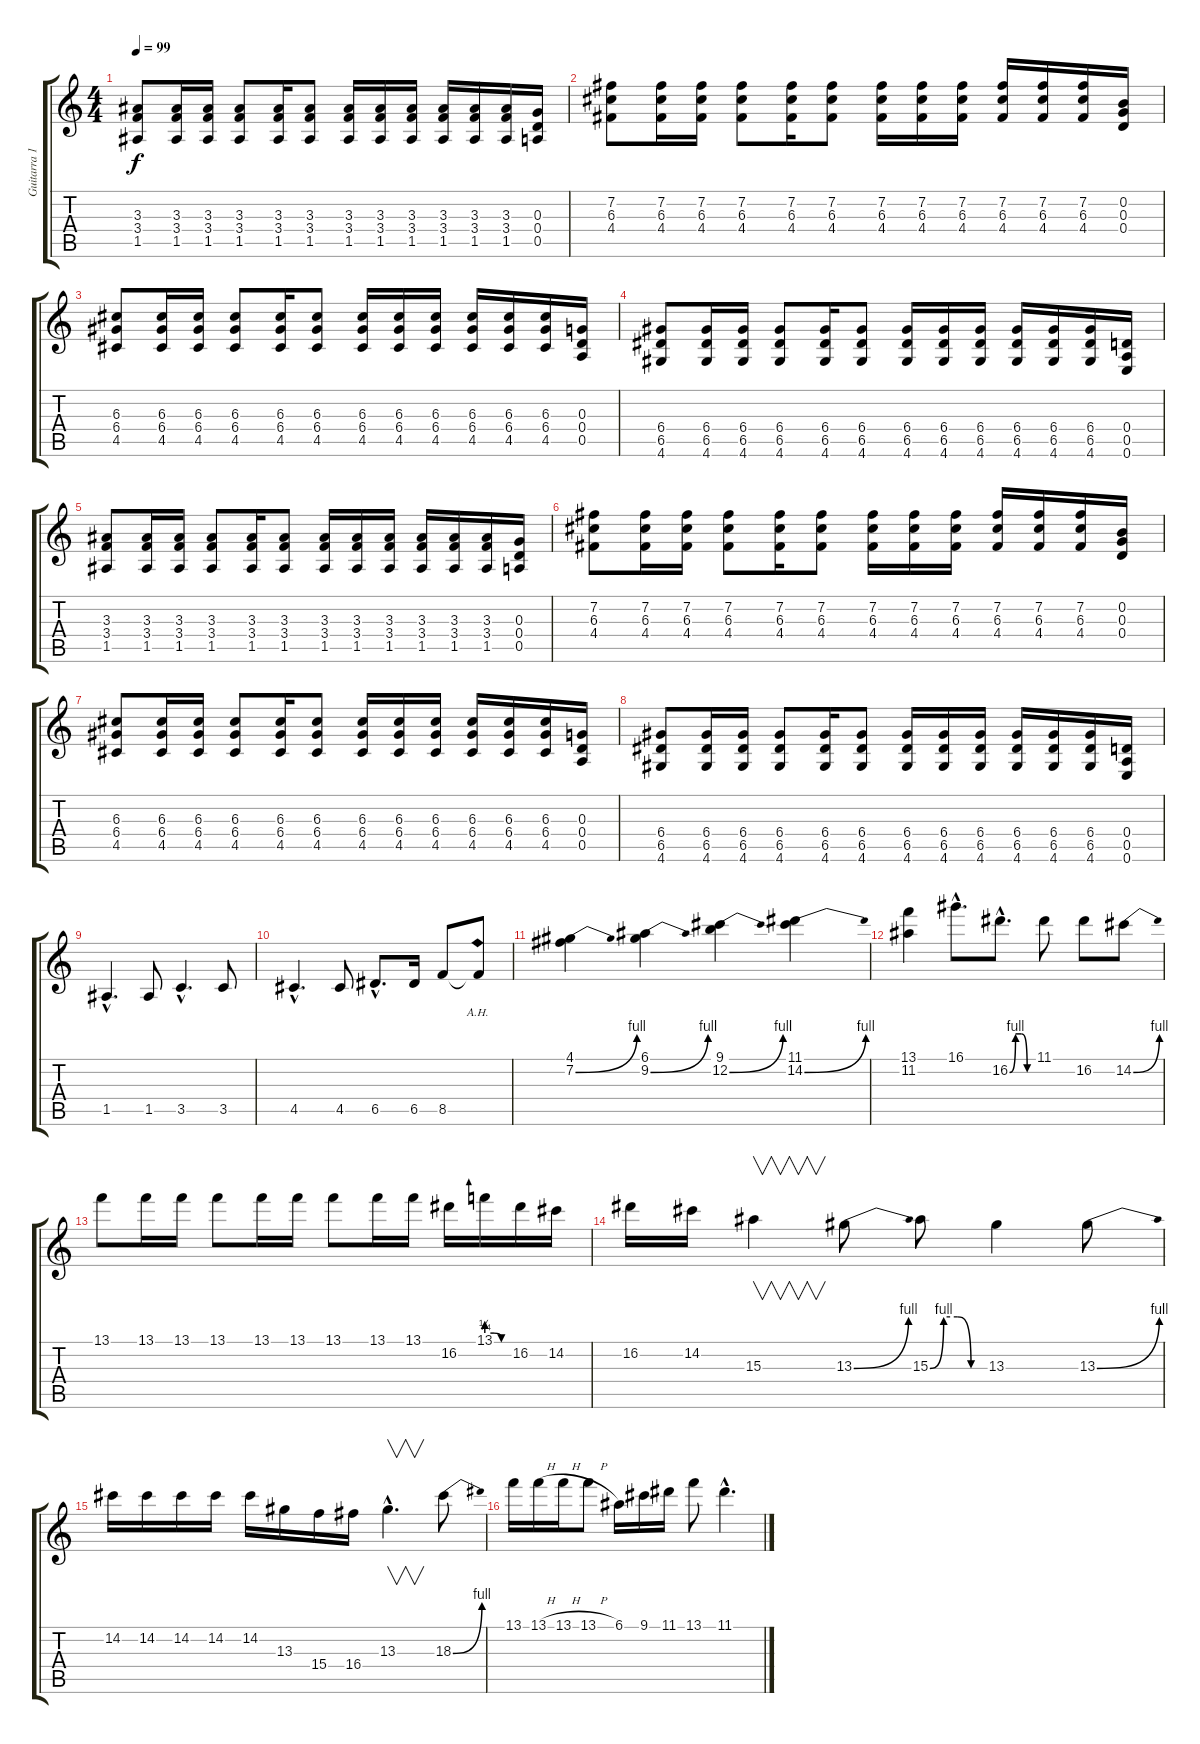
\track ("Guitarra 1" "Guitarra 1") {instrument distortionguitar}
\staff {score tabs}
\tuning (E4 B3 G3 D3 A2 E2) {hide}
\ts (4 4)
\tempo 99
\clef g2
\ks c
(3.3 3.4 1.5).8{dy f} (3.3 3.4 1.5).16 (3.3 3.4 1.5).16 (3.3 3.4 1.5).8 (3.3 3.4 1.5).16 (3.3 3.4 1.5).8 (3.3 3.4 1.5).16 (3.3 3.4 1.5).16 (3.3 3.4 1.5).16 (3.3 3.4 1.5).16 (3.3 3.4 1.5).16 (3.3 3.4 1.5).16 (0.3 0.4 0.5).16 |
(7.2 6.3 4.4).8 (7.2 6.3 4.4).16 (7.2 6.3 4.4).16 (7.2 6.3 4.4).8 (7.2 6.3 4.4).16 (7.2 6.3 4.4).8 (7.2 6.3 4.4).16 (7.2 6.3 4.4).16 (7.2 6.3 4.4).16 (7.2 6.3 4.4).16 (7.2 6.3 4.4).16 (7.2 6.3 4.4).16 (0.2 0.3 0.4).16 |
(6.3 6.4 4.5).8 (6.3 6.4 4.5).16 (6.3 6.4 4.5).16 (6.3 6.4 4.5).8 (6.3 6.4 4.5).16 (6.3 6.4 4.5).8 (6.3 6.4 4.5).16 (6.3 6.4 4.5).16 (6.3 6.4 4.5).16 (6.3 6.4 4.5).16 (6.3 6.4 4.5).16 (6.3 6.4 4.5).16 (0.3 0.4 0.5).16 |
(6.4 6.5 4.6).8 (6.4 6.5 4.6).16 (6.4 6.5 4.6).16 (6.4 6.5 4.6).8 (6.4 6.5 4.6).16 (6.4 6.5 4.6).8 (6.4 6.5 4.6).16 (6.4 6.5 4.6).16 (6.4 6.5 4.6).16 (6.4 6.5 4.6).16 (6.4 6.5 4.6).16 (6.4 6.5 4.6).16 (0.4 0.5 0.6).16 |
(3.3 3.4 1.5).8 (3.3 3.4 1.5).16 (3.3 3.4 1.5).16 (3.3 3.4 1.5).8 (3.3 3.4 1.5).16 (3.3 3.4 1.5).8 (3.3 3.4 1.5).16 (3.3 3.4 1.5).16 (3.3 3.4 1.5).16 (3.3 3.4 1.5).16 (3.3 3.4 1.5).16 (3.3 3.4 1.5).16 (0.3 0.4 0.5).16 |
(7.2 6.3 4.4).8 (7.2 6.3 4.4).16 (7.2 6.3 4.4).16 (7.2 6.3 4.4).8 (7.2 6.3 4.4).16 (7.2 6.3 4.4).8 (7.2 6.3 4.4).16 (7.2 6.3 4.4).16 (7.2 6.3 4.4).16 (7.2 6.3 4.4).16 (7.2 6.3 4.4).16 (7.2 6.3 4.4).16 (0.2 0.3 0.4).16 |
(6.3 6.4 4.5).8 (6.3 6.4 4.5).16 (6.3 6.4 4.5).16 (6.3 6.4 4.5).8 (6.3 6.4 4.5).16 (6.3 6.4 4.5).8 (6.3 6.4 4.5).16 (6.3 6.4 4.5).16 (6.3 6.4 4.5).16 (6.3 6.4 4.5).16 (6.3 6.4 4.5).16 (6.3 6.4 4.5).16 (0.3 0.4 0.5).16 |
(6.4 6.5 4.6).8 (6.4 6.5 4.6).16 (6.4 6.5 4.6).16 (6.4 6.5 4.6).8 (6.4 6.5 4.6).16 (6.4 6.5 4.6).8 (6.4 6.5 4.6).16 (6.4 6.5 4.6).16 (6.4 6.5 4.6).16 (6.4 6.5 4.6).16 (6.4 6.5 4.6).16 (6.4 6.5 4.6).16 (0.4 0.5 0.6).16 |
1.5{hac}.4{d instrument overdrivenguitar} 1.5.8 3.5{hac}.4{d} 3.5.8 |
4.5{hac}.4{d} 4.5.8 6.5{hac}.8{d} 6.5.16 8.5.8 8.5{ah 12 t}.8 |
(4.1 7.2{be (bend 0 0 60 4)}).4 (6.1 9.2{be (bend 0 0 60 4)}).4 (9.1 12.2{be (bend 0 0 60 4)}).4 (11.1 14.2{be (bend 0 0 60 4)}).4 |
(13.1 11.2).4 16.1{hac}.8{d} 16.2{be (custom 0 0 15 4 30 4 45 0 60 0) hac}.8{d} 11.1.8 16.2.8 14.2{be (bend 0 0 60 4)}.8 |
13.1.8 13.1.16 13.1.16 13.1.8 13.1.16 13.1.16 13.1.8 13.1.16 13.1.16 16.2.16 13.1{be (custom 0 1 20 1 40 0 60 0)}.16 16.2.16 14.2.16 |
16.2.16 14.2.16 15.3.4{v} 13.3{be (bend 0 0 60 4)}.8 15.3{be (custom 0 0 15 4 30 4 45 0 60 0)}.8 13.3.4 13.3{be (bend 0 0 60 4)}.8 |
14.2.16 14.2.16 14.2.16 14.2.16 14.2.16 13.3.16 15.4.16 16.4.16 13.3{hac}.4{v d} 18.3{be (bend 0 0 60 4)}.8 |
13.1.16 13.1{h}.16 13.1{h}.16 13.1{h}.8 6.1.16 9.1.16 11.1.16 13.1.8 11.1{hac}.4{d}
